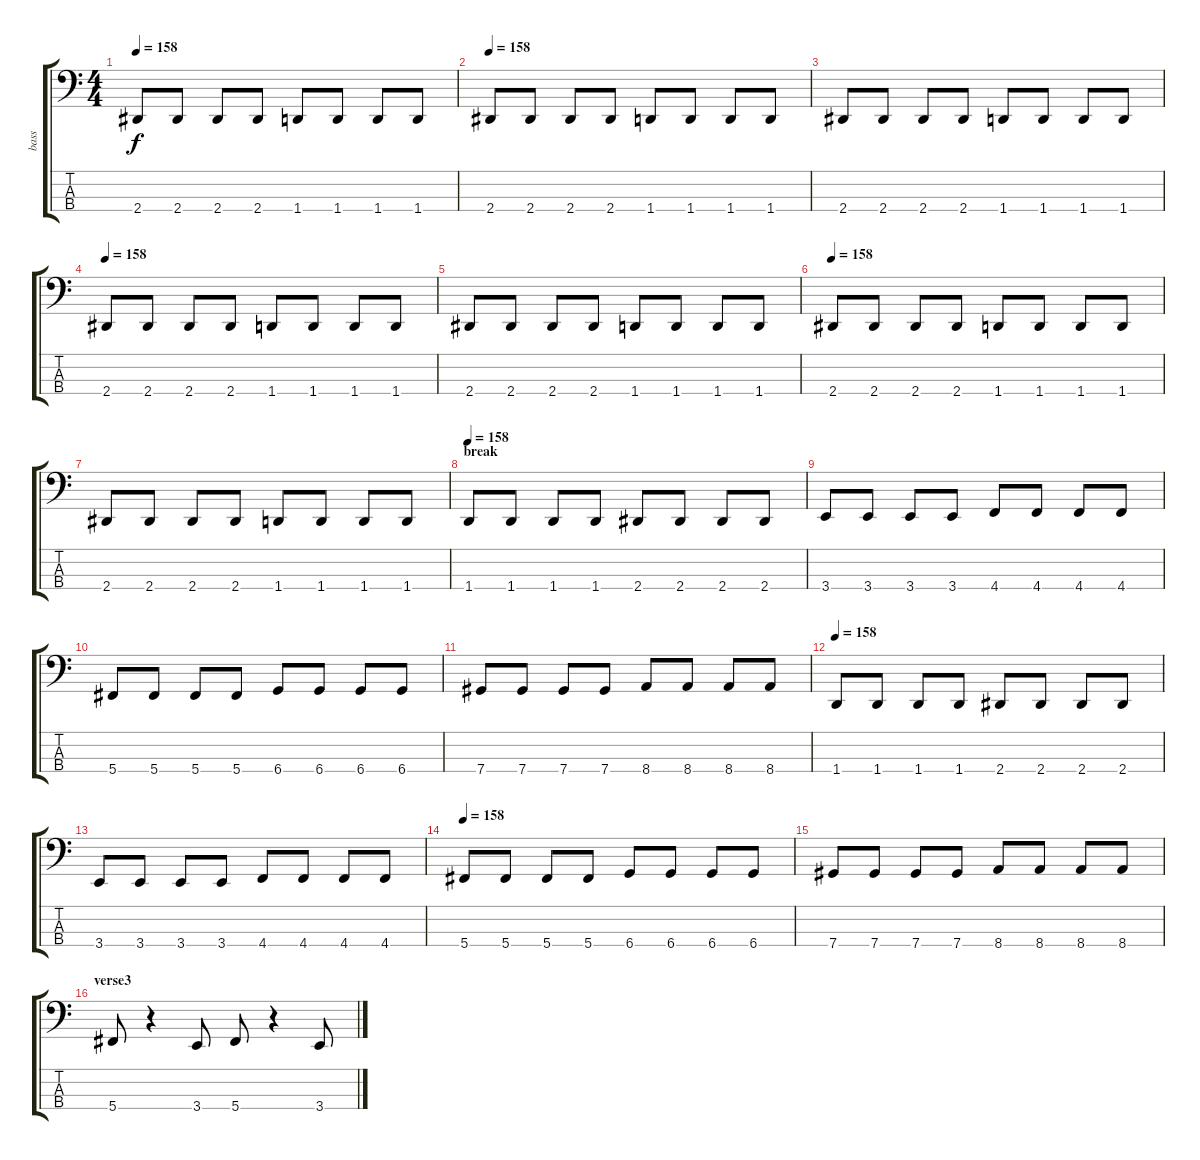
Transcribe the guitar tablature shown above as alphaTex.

\track ("bass" "bass") {instrument electricbassfinger}
\staff {score tabs}
\tuning (E2 B1 Gb1 Db1) {hide}
\ts (4 4)
\tempo 158
\clef f4
\ks c
2.4.8{dy f} 2.4.8 2.4.8 2.4.8 1.4.8 1.4.8 1.4.8 1.4.8 |
\tempo 158
2.4.8 2.4.8 2.4.8 2.4.8 1.4.8 1.4.8 1.4.8 1.4.8 |
2.4.8 2.4.8 2.4.8 2.4.8 1.4.8 1.4.8 1.4.8 1.4.8 |
\tempo 158
2.4.8 2.4.8 2.4.8 2.4.8 1.4.8 1.4.8 1.4.8 1.4.8 |
2.4.8 2.4.8 2.4.8 2.4.8 1.4.8 1.4.8 1.4.8 1.4.8 |
\tempo 158
2.4.8 2.4.8 2.4.8 2.4.8 1.4.8 1.4.8 1.4.8 1.4.8 |
2.4.8 2.4.8 2.4.8 2.4.8 1.4.8 1.4.8 1.4.8 1.4.8 |
\section ("" "break")
\tempo 158
1.4.8 1.4.8 1.4.8 1.4.8 2.4.8 2.4.8 2.4.8 2.4.8 |
3.4.8 3.4.8 3.4.8 3.4.8 4.4.8 4.4.8 4.4.8 4.4.8 |
5.4.8 5.4.8 5.4.8 5.4.8 6.4.8 6.4.8 6.4.8 6.4.8 |
7.4.8 7.4.8 7.4.8 7.4.8 8.4.8 8.4.8 8.4.8 8.4.8 |
\tempo 158
1.4.8 1.4.8 1.4.8 1.4.8 2.4.8 2.4.8 2.4.8 2.4.8 |
3.4.8 3.4.8 3.4.8 3.4.8 4.4.8 4.4.8 4.4.8 4.4.8 |
\tempo 158
5.4.8 5.4.8 5.4.8 5.4.8 6.4.8 6.4.8 6.4.8 6.4.8 |
7.4.8 7.4.8 7.4.8 7.4.8 8.4.8 8.4.8 8.4.8 8.4.8 |
\section ("" "verse3")
5.4.8 r.4 3.4.8 5.4.8 r.4 3.4.8
